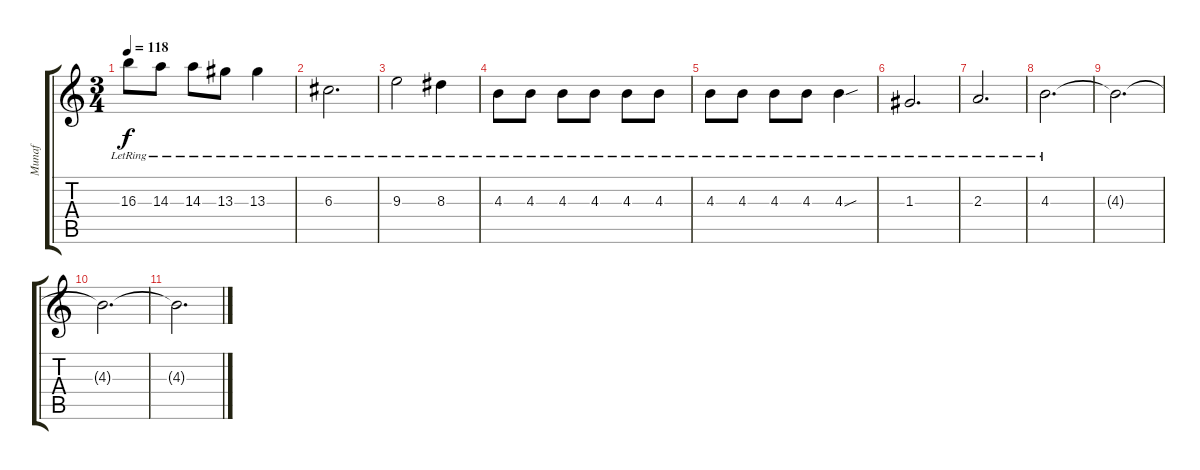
\track ("Munaf" "Munaf") {instrument acousticguitarsteel}
\staff {score tabs}
\tuning (E4 B3 G3 D3 A2 E2) {hide}
\ts (3 4)
\tempo 118
\clef g2
\ks c
16.3{lr}.8{dy f} 14.3{lr}.8 14.3{lr}.8 13.3{lr}.8 13.3{lr}.4 |
6.3{lr}.2{d} |
9.3{lr}.2 8.3{lr}.4 |
4.3{lr}.8 4.3{lr}.8 4.3{lr}.8 4.3{lr}.8 4.3{lr}.8 4.3{lr}.8 |
4.3{lr}.8 4.3{lr}.8 4.3{lr}.8 4.3{lr}.8 4.3{sou lr}.4 |
1.3{lr}.2{d} |
2.3{lr}.2{d} |
4.3{lr}.2{d} |
4.3{t}.2{d} |
4.3{t}.2{d} |
4.3{t}.2{d}
